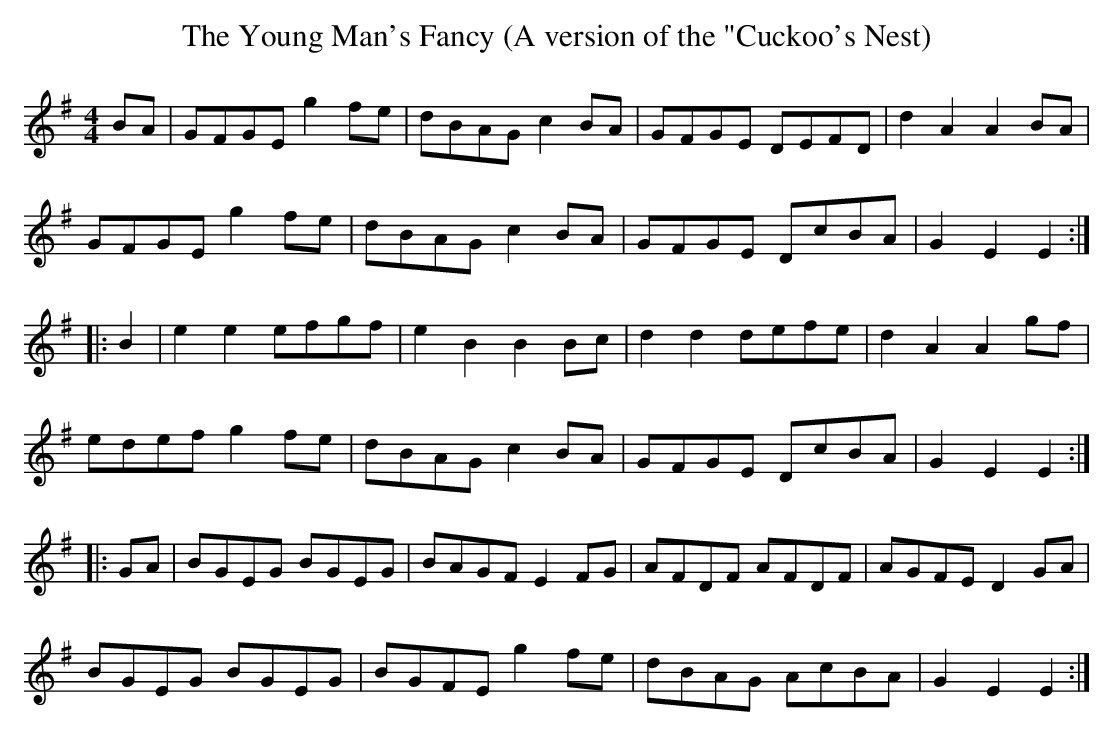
X:1
T:The Young Man's Fancy (A version of the "Cuckoo's Nest)
M:4/4
L:1/8
K:Em
BA |GFGE g2fe | dBAG c2BA | GFGE DEFD | d2A2 A2BA |
GFGE g2fe | dBAG c2BA | GFGE DcBA | G2E2 E2 :|
|:B2 |e2e2 efgf | e2B2 B2Bc | d2d2 defe | d2A2 A2gf |
edef g2fe | dBAG c2BA | GFGE DcBA | G2E2 E2 :|
|:GA | BGEG BGEG | BAGF E2FG | AFDF AFDF | AGFE D2GA |
BGEG BGEG | BGFE g2fe | dBAG AcBA | G2E2 E2 :|
